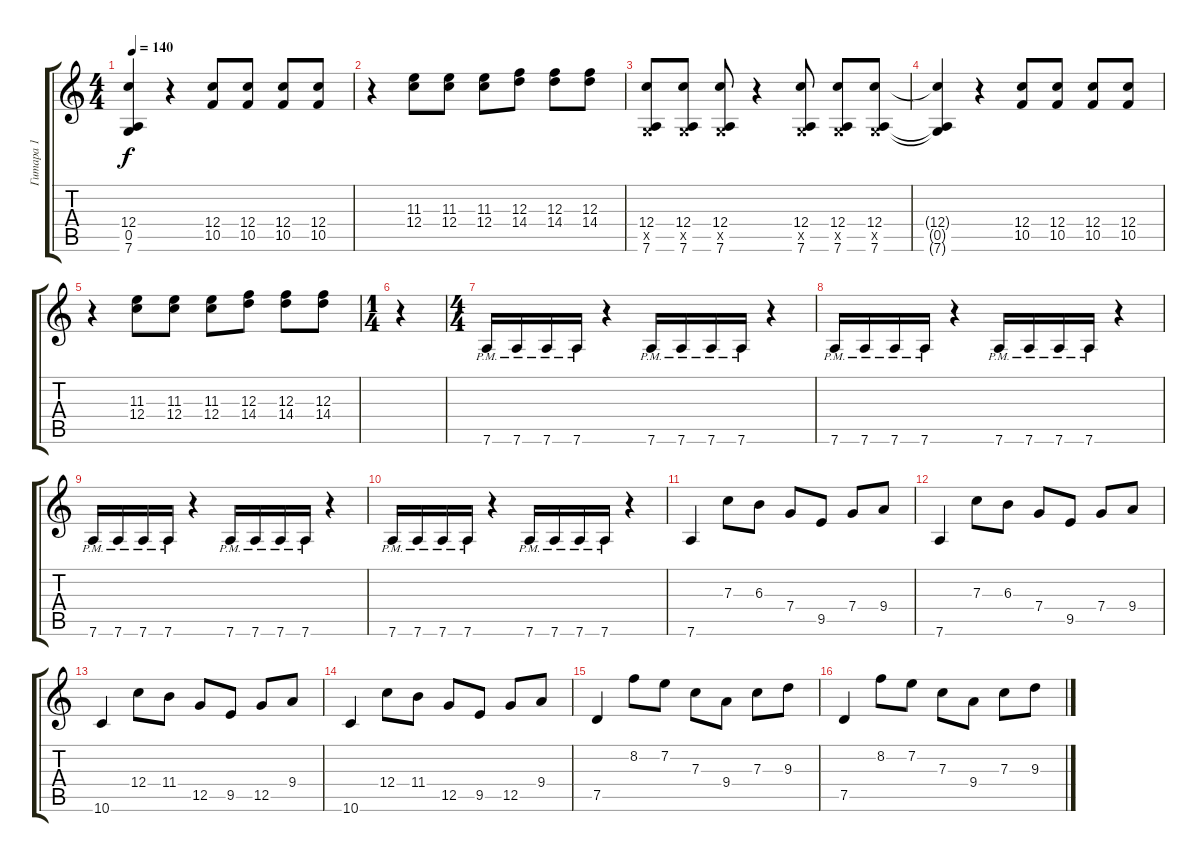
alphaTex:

\track ("Гитара 1" "Гитара 1") {instrument overdrivenguitar}
\staff {score tabs}
\tuning (D4 A3 F3 C3 G2 D2) {hide}
\ts (4 4)
\tempo 140
\clef g2
\ks c
(12.4{t} 0.5{t} 7.6{t}).4{dy f} r.4 (12.4 10.5).8 (12.4 10.5).8 (12.4 10.5).8 (12.4 10.5).8 |
r.4 (11.3 12.4).8 (11.3 12.4).8 (11.3 12.4).8 (12.3 14.4).8 (12.3 14.4).8 (12.3 14.4).8 |
(12.4 0.5{x} 7.6).8 (12.4 0.5{x} 7.6).8 (12.4 0.5{x} 7.6).8 r.4 (12.4 0.5{x} 7.6).8 (12.4 0.5{x} 7.6).8 (12.4 0.5{x} 7.6).8 |
(12.4{t} 0.5{t} 7.6{t}).4 r.4 (12.4 10.5).8 (12.4 10.5).8 (12.4 10.5).8 (12.4 10.5).8 |
r.4 (11.3 12.4).8 (11.3 12.4).8 (11.3 12.4).8 (12.3 14.4).8 (12.3 14.4).8 (12.3 14.4).8 |
\ts (1 4)
r.4 |
\ts (4 4)
7.6{pm}.16 7.6{pm}.16 7.6{pm}.16 7.6{pm}.16 r.4 7.6{pm}.16 7.6{pm}.16 7.6{pm}.16 7.6{pm}.16 r.4 |
7.6{pm}.16 7.6{pm}.16 7.6{pm}.16 7.6{pm}.16 r.4 7.6{pm}.16 7.6{pm}.16 7.6{pm}.16 7.6{pm}.16 r.4 |
7.6{pm}.16 7.6{pm}.16 7.6{pm}.16 7.6{pm}.16 r.4 7.6{pm}.16 7.6{pm}.16 7.6{pm}.16 7.6{pm}.16 r.4 |
7.6{pm}.16 7.6{pm}.16 7.6{pm}.16 7.6{pm}.16 r.4 7.6{pm}.16 7.6{pm}.16 7.6{pm}.16 7.6{pm}.16 r.4 |
7.6.4 7.3.8 6.3.8 7.4.8 9.5.8 7.4.8 9.4.8 |
7.6.4 7.3.8 6.3.8 7.4.8 9.5.8 7.4.8 9.4.8 |
10.6.4 12.4.8 11.4.8 12.5.8 9.5.8 12.5.8 9.4.8 |
10.6.4 12.4.8 11.4.8 12.5.8 9.5.8 12.5.8 9.4.8 |
7.5.4 8.2.8 7.2.8 7.3.8 9.4.8 7.3.8 9.3.8 |
7.5.4 8.2.8 7.2.8 7.3.8 9.4.8 7.3.8 9.3.8
